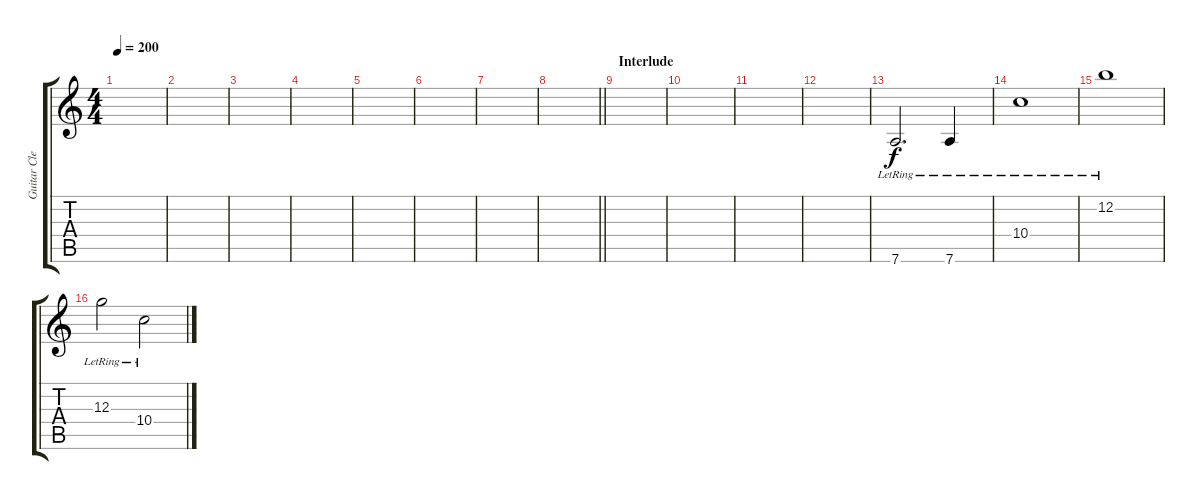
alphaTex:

\track ("Guitar Clean [Drop D]" "Guitar Cle") {instrument electricguitarclean}
\staff {score tabs}
\tuning (E4 B3 G3 D3 A2 D2) {hide}
\ts (4 4)
\tempo 200
\clef g2
\ks c
|
|
|
|
|
|
|
\barLineRight lightlight
|
\section ("" "Interlude")
|
|
|
|
7.6{lr}.2{d} 7.6{lr}.4 |
10.4{lr}.1 |
12.2{lr}.1 |
12.3{lr}.2 10.4{lr}.2
